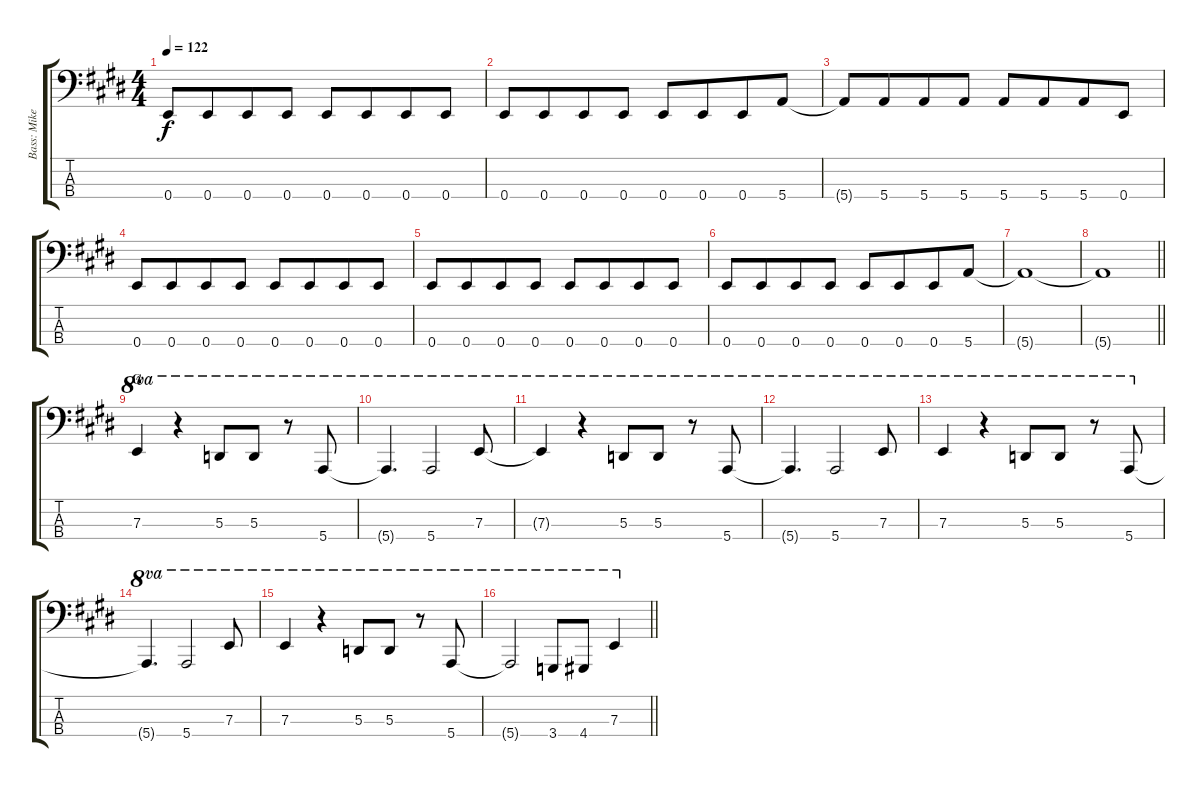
\track ("Bass: Mike" "Bass: Mike") {instrument electricbassfinger}
\staff {score tabs}
\tuning (G2 D2 A1 E1) {hide}
\ts (4 4)
\tempo 122
\clef f4
\ks e
0.4.8{dy f} 0.4.8{beam merge} 0.4.8 0.4.8 0.4.8 0.4.8{beam merge} 0.4.8 0.4.8 |
0.4.8 0.4.8{beam merge} 0.4.8 0.4.8 0.4.8 0.4.8{beam merge} 0.4.8 5.4.8 |
5.4{t}.8 5.4.8{beam merge} 5.4.8 5.4.8 5.4.8 5.4.8{beam merge} 5.4.8 0.4.8 |
0.4.8 0.4.8{beam merge} 0.4.8 0.4.8 0.4.8 0.4.8{beam merge} 0.4.8 0.4.8 |
0.4.8 0.4.8{beam merge} 0.4.8 0.4.8 0.4.8 0.4.8{beam merge} 0.4.8 0.4.8 |
0.4.8 0.4.8{beam merge} 0.4.8 0.4.8 0.4.8 0.4.8{beam merge} 0.4.8 5.4.8 |
5.4{t}.1 |
\barLineRight lightlight
5.4{t}.1 |
\section ("" "G")
7.3.4{ot 8va} r.4{ot 8va} 5.3.8{ot 8va} 5.3.8{ot 8va} r.8{ot 8va} 5.4.8{ot 8va} |
5.4{t}.4{d ot 8va} 5.4.2{ot 8va} 7.3.8{ot 8va} |
7.3{t}.4{ot 8va} r.4{ot 8va} 5.3.8{ot 8va} 5.3.8{ot 8va} r.8{ot 8va} 5.4.8{ot 8va} |
5.4{t}.4{d ot 8va} 5.4.2{ot 8va} 7.3.8{ot 8va} |
7.3.4{ot 8va} r.4{ot 8va} 5.3.8{ot 8va} 5.3.8{ot 8va} r.8{ot 8va} 5.4.8{ot 8va} |
5.4{t}.4{d ot 8va} 5.4.2{ot 8va} 7.3.8{ot 8va} |
7.3.4{ot 8va} r.4{ot 8va} 5.3.8{ot 8va} 5.3.8{ot 8va} r.8{ot 8va} 5.4.8{ot 8va} |
\barLineRight lightlight
5.4{t}.2{ot 8va} 3.4.8{ot 8va} 4.4.8{ot 8va} 7.3.4{ot 8va}
